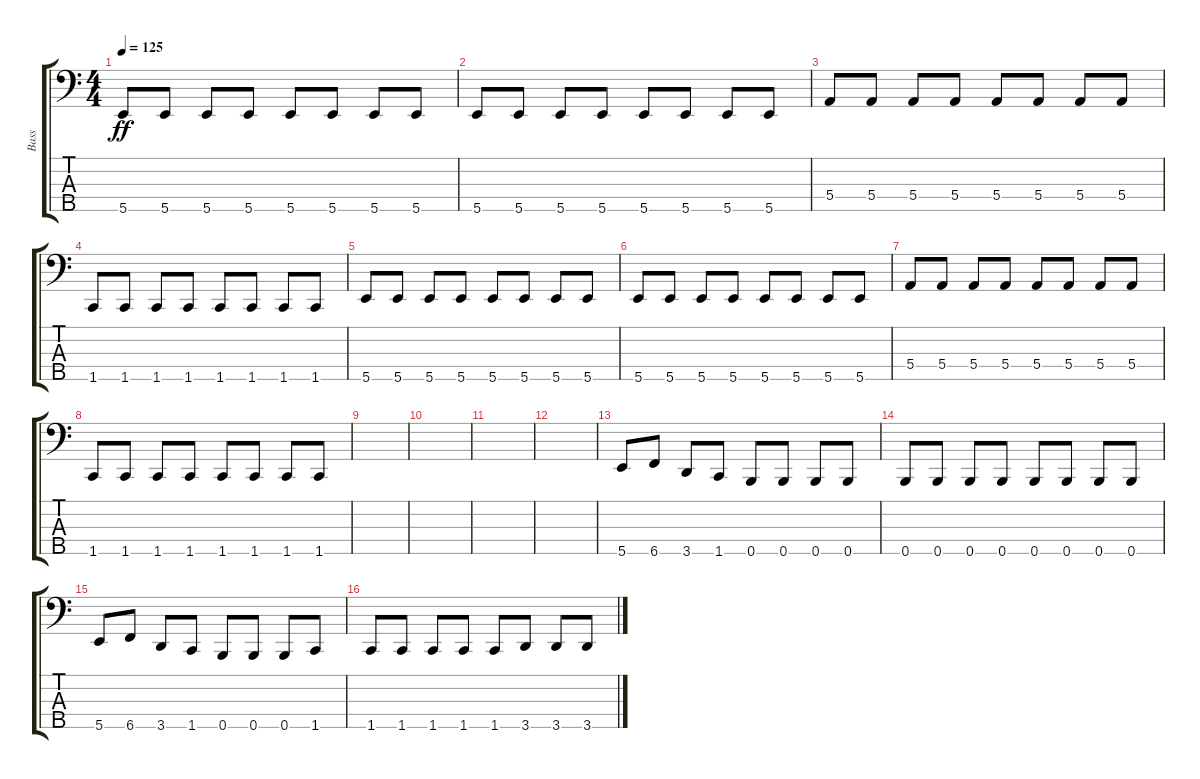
\track ("Bass" "Bass") {instrument electricbassfinger}
\staff {score tabs}
\tuning (G2 D2 A1 E1 B0) {hide}
\ts (4 4)
\tempo 125
\clef f4
\ks c
5.5.8{dy ff} 5.5.8 5.5.8 5.5.8 5.5.8 5.5.8 5.5.8 5.5.8 |
5.5.8 5.5.8 5.5.8 5.5.8 5.5.8 5.5.8 5.5.8 5.5.8 |
5.4.8 5.4.8 5.4.8 5.4.8 5.4.8 5.4.8 5.4.8 5.4.8 |
1.5.8 1.5.8 1.5.8 1.5.8 1.5.8 1.5.8 1.5.8 1.5.8 |
5.5.8 5.5.8 5.5.8 5.5.8 5.5.8 5.5.8 5.5.8 5.5.8 |
5.5.8 5.5.8 5.5.8 5.5.8 5.5.8 5.5.8 5.5.8 5.5.8 |
5.4.8 5.4.8 5.4.8 5.4.8 5.4.8 5.4.8 5.4.8 5.4.8 |
1.5.8 1.5.8 1.5.8 1.5.8 1.5.8 1.5.8 1.5.8 1.5.8 |
|
|
|
|
5.5.8 6.5.8 3.5.8 1.5.8 0.5.8 0.5.8 0.5.8 0.5.8 |
0.5.8 0.5.8 0.5.8 0.5.8 0.5.8 0.5.8 0.5.8 0.5.8 |
5.5.8 6.5.8 3.5.8 1.5.8 0.5.8 0.5.8 0.5.8 1.5.8 |
1.5.8 1.5.8 1.5.8 1.5.8 1.5.8 3.5.8 3.5.8 3.5.8
